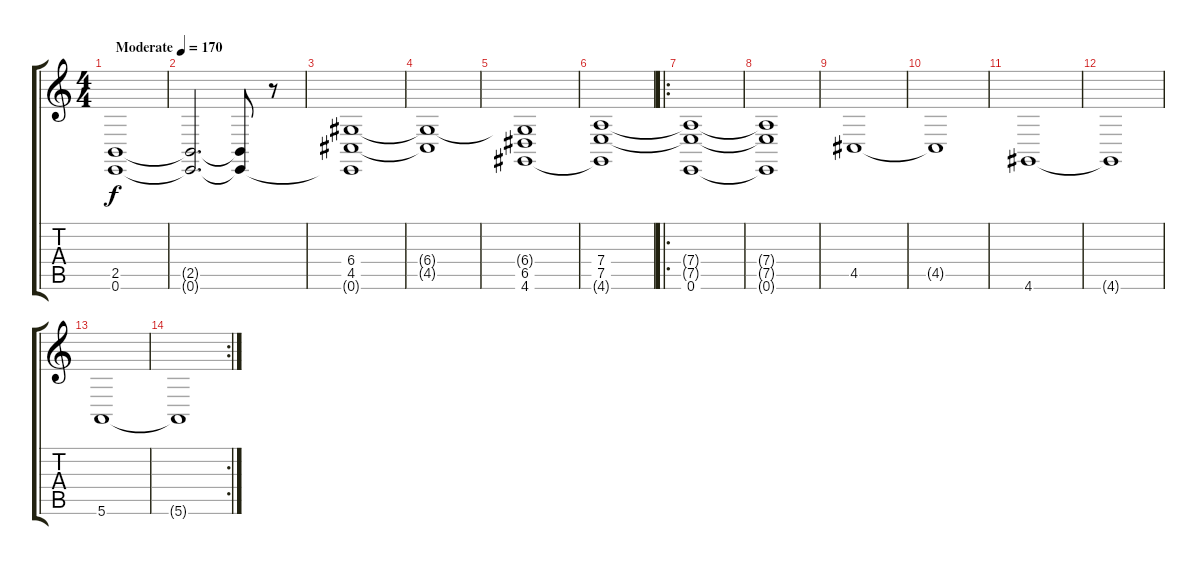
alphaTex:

\track "" {instrument seashore}
\staff {score tabs}
\tuning (E4 B3 G3 D3 A2 E2) {hide}
\ts (4 4)
\tempo (170 "Moderate")
\clef g2
\ks c
(2.5 0.6).1{dy f instrument seashore} |
(2.5{t} 0.6{t}).2{d} (2.5{t} 0.6{t}).8 r.8 |
(6.4 4.5 0.6{t}).1 |
(6.4{t} 4.5{t}).1 |
(6.4{t} 6.5 4.6).1 |
(7.4 7.5 4.6{t}).1 |
\ro
(7.4{t} 7.5{t} 0.6).1 |
(7.4{t} 7.5{t} 0.6{t}).1 |
4.5.1 |
4.5{t}.1 |
4.6.1 |
4.6{t}.1 |
5.6.1 |
\rc 2
5.6{t}.1
